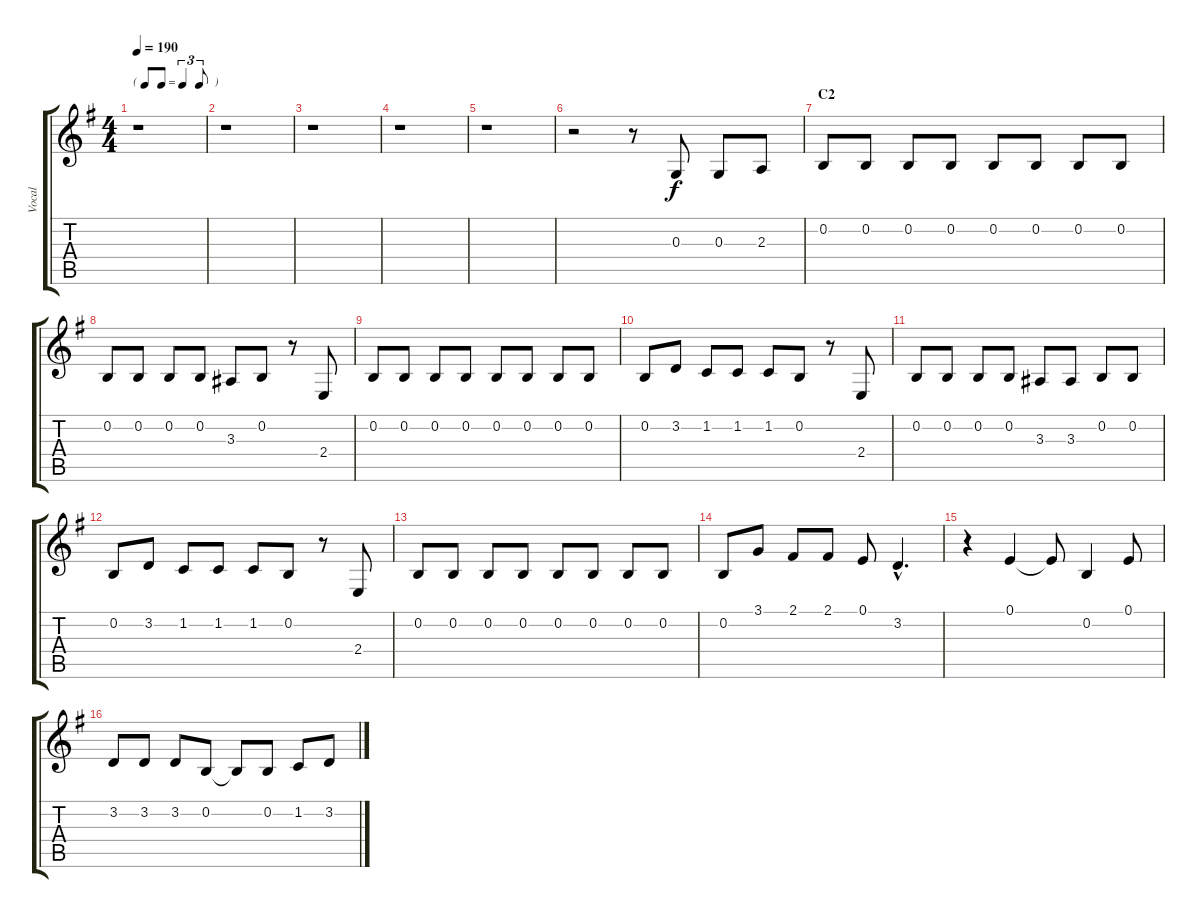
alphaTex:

\track ("Vocal" "Vocal") {instrument oboe}
\staff {score tabs}
\tuning (E4 B3 G3 D3 A2 E2) {hide}
\ts (4 4)
\tf triplet8th
\tempo 190
\clef g2
\ks g
r.1{dy f} |
r.1 |
r.1 |
r.1 |
r.1 |
r.2 r.8 0.3.8 0.3.8 2.3.8 |
\section ("" "C2")
0.2.8 0.2.8 0.2.8 0.2.8 0.2.8 0.2.8 0.2.8 0.2.8 |
0.2.8 0.2.8 0.2.8 0.2.8 3.3.8 0.2.8 r.8 2.4.8 |
0.2.8 0.2.8 0.2.8 0.2.8 0.2.8 0.2.8 0.2.8 0.2.8 |
0.2.8 3.2.8 1.2.8 1.2.8 1.2.8 0.2.8 r.8 2.4.8 |
0.2.8 0.2.8 0.2.8 0.2.8 3.3.8 3.3.8 0.2.8 0.2.8 |
0.2.8 3.2.8 1.2.8 1.2.8 1.2.8 0.2.8 r.8 2.4.8 |
0.2.8 0.2.8 0.2.8 0.2.8 0.2.8 0.2.8 0.2.8 0.2.8 |
0.2.8 3.1.8 2.1.8 2.1.8 0.1.8 3.2{hac}.4{d} |
r.4 0.1.4 0.1{t}.8 0.2.4 0.1.8 |
3.2.8 3.2.8 3.2.8 0.2.8 0.2{t}.8 0.2.8 1.2.8 3.2.8
